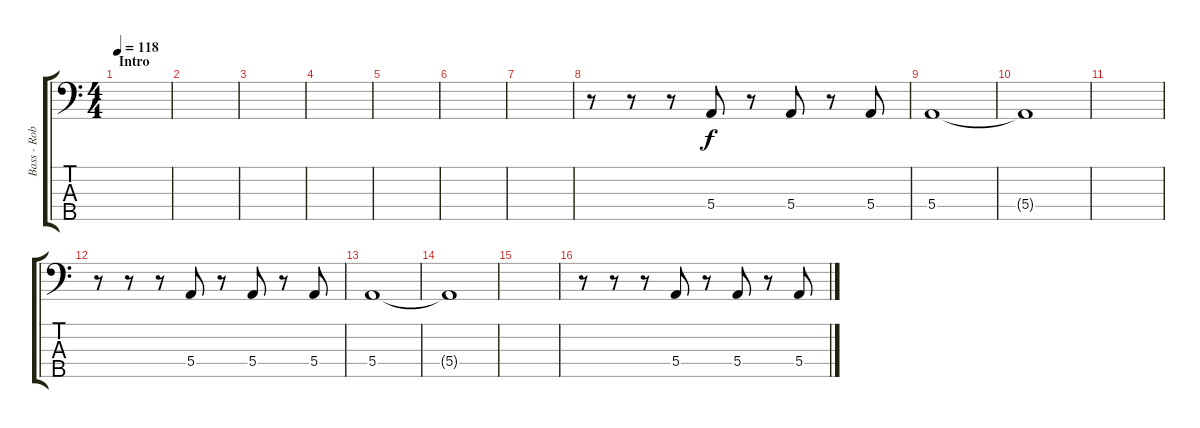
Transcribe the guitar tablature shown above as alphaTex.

\track ("Bass - Rob" "Bass - Rob") {instrument electricbassfinger}
\staff {score tabs}
\tuning (G2 D2 A1 E1 B0) {hide}
\ts (4 4)
\section ("" "Intro")
\tempo 118
\clef f4
\ks c
|
|
|
|
|
|
|
r.8 r.8 r.8 5.4.8 r.8 5.4.8 r.8 5.4.8 |
5.4.1 |
5.4{t}.1 |
|
r.8 r.8 r.8 5.4.8 r.8 5.4.8 r.8 5.4.8 |
5.4.1 |
5.4{t}.1 |
|
r.8 r.8 r.8 5.4.8 r.8 5.4.8 r.8 5.4.8
